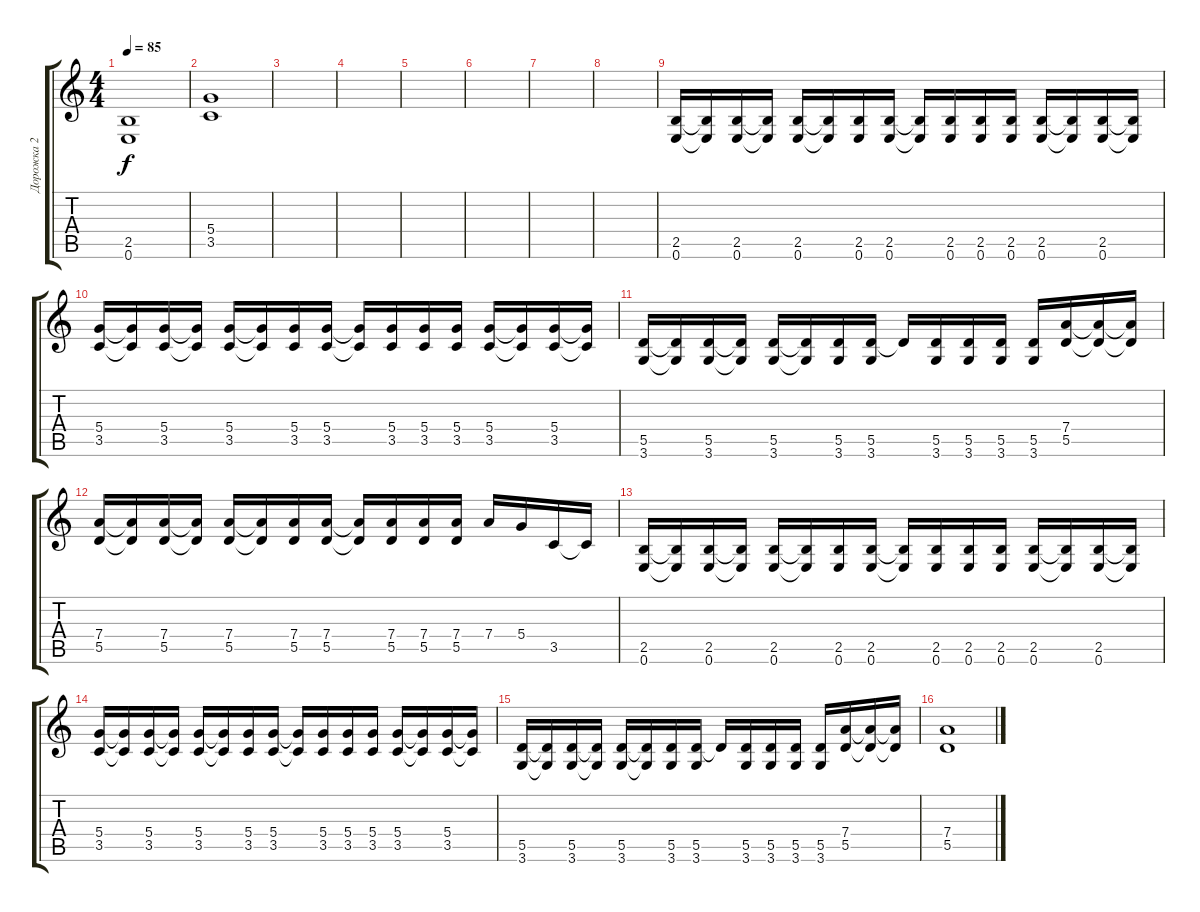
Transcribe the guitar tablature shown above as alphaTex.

\track ("Дорожка 2" "Дорожка 2") {instrument distortionguitar}
\staff {score tabs}
\tuning (E4 B3 G3 D3 A2 E2) {hide}
\ts (4 4)
\tempo 85
\clef g2
\ks c
(2.5 0.6).1{dy f} |
(5.4 3.5).1 |
|
|
|
|
|
|
(2.5 0.6).16 (2.5{t} 0.6{t}).16 (2.5 0.6).16 (2.5{t} 0.6{t}).16 (2.5 0.6).16 (2.5{t} 0.6{t}).16 (2.5 0.6).16 (2.5 0.6).16 (2.5{t} 0.6{t}).16 (2.5 0.6).16 (2.5 0.6).16 (2.5 0.6).16 (2.5 0.6).16 (2.5{t} 0.6{t}).16 (2.5 0.6).16 (2.5{t} 0.6{t}).16 |
(5.4 3.5).16 (5.4{t} 3.5{t}).16 (5.4 3.5).16 (5.4{t} 3.5{t}).16 (5.4 3.5).16 (5.4{t} 3.5{t}).16 (5.4 3.5).16 (5.4 3.5).16 (5.4{t} 3.5{t}).16 (5.4 3.5).16 (5.4 3.5).16 (5.4 3.5).16 (5.4 3.5).16 (5.4{t} 3.5{t}).16 (5.4 3.5).16 (5.4{t} 3.5{t}).16 |
(5.5 3.6).16 (5.5{t} 3.6{t}).16 (5.5 3.6).16 (5.5{t} 3.6{t}).16 (5.5 3.6).16 (5.5{t} 3.6{t}).16 (5.5 3.6).16 (5.5 3.6).16 5.5{t}.16 (5.5 3.6).16 (5.5 3.6).16 (5.5 3.6).16 (5.5 3.6).16 (7.4 5.5).16 (7.4{t} 5.5{t}).16 (7.4{t} 5.5{t}).16 |
(7.4 5.5).16 (7.4{t} 5.5{t}).16 (7.4 5.5).16 (7.4{t} 5.5{t}).16 (7.4 5.5).16 (7.4{t} 5.5{t}).16 (7.4 5.5).16 (7.4 5.5).16 (7.4{t} 5.5{t}).16 (7.4 5.5).16 (7.4 5.5).16 (7.4 5.5).16 7.4.16 5.4.16 3.5.16 3.5{t}.16 |
(2.5 0.6).16 (2.5{t} 0.6{t}).16 (2.5 0.6).16 (2.5{t} 0.6{t}).16 (2.5 0.6).16 (2.5{t} 0.6{t}).16 (2.5 0.6).16 (2.5 0.6).16 (2.5{t} 0.6{t}).16 (2.5 0.6).16 (2.5 0.6).16 (2.5 0.6).16 (2.5 0.6).16 (2.5{t} 0.6{t}).16 (2.5 0.6).16 (2.5{t} 0.6{t}).16 |
(5.4 3.5).16 (5.4{t} 3.5{t}).16 (5.4 3.5).16 (5.4{t} 3.5{t}).16 (5.4 3.5).16 (5.4{t} 3.5{t}).16 (5.4 3.5).16 (5.4 3.5).16 (5.4{t} 3.5{t}).16 (5.4 3.5).16 (5.4 3.5).16 (5.4 3.5).16 (5.4 3.5).16 (5.4{t} 3.5{t}).16 (5.4 3.5).16 (5.4{t} 3.5{t}).16 |
(5.5 3.6).16 (5.5{t} 3.6{t}).16 (5.5 3.6).16 (5.5{t} 3.6{t}).16 (5.5 3.6).16 (5.5{t} 3.6{t}).16 (5.5 3.6).16 (5.5 3.6).16 5.5{t}.16 (5.5 3.6).16 (5.5 3.6).16 (5.5 3.6).16 (5.5 3.6).16 (7.4 5.5).16 (7.4{t} 5.5{t}).16 (7.4{t} 5.5{t}).16 |
(7.4 5.5).1
